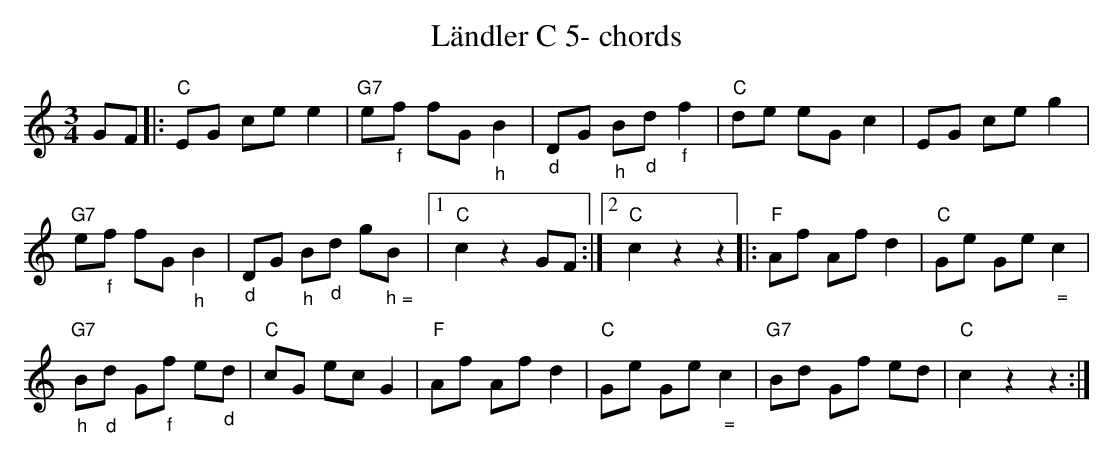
X:1
T:L\"andler C 5- chords
M:3/4
L:1/8
K:Cmaj%%MIDI gchordon
GF |: "C"EG cee2 | "G7"e"_f"f fG"_h"B2 | "_d"DG "_h"B"_d"d"_f"f2 | "C"de eGc2 | EG ceg2 |
"G7"e"_f"f fG"_h"B2 | "_d"DG "_h"B"_d"d g"_ h ="B |1 "C"c2z2GF :|2 "C"c2z2z2 |: "F"Af Afd2 | "C"Ge Ge"_ ="c2 |
"G7""_h"B"_d"d G"_f"f e"_d"d | "C"cG ecG2 | "F"Af Afd2 | "C"Ge Ge"_ ="c2 | "G7"Bd Gf ed | "C"c2z2z2 :|
